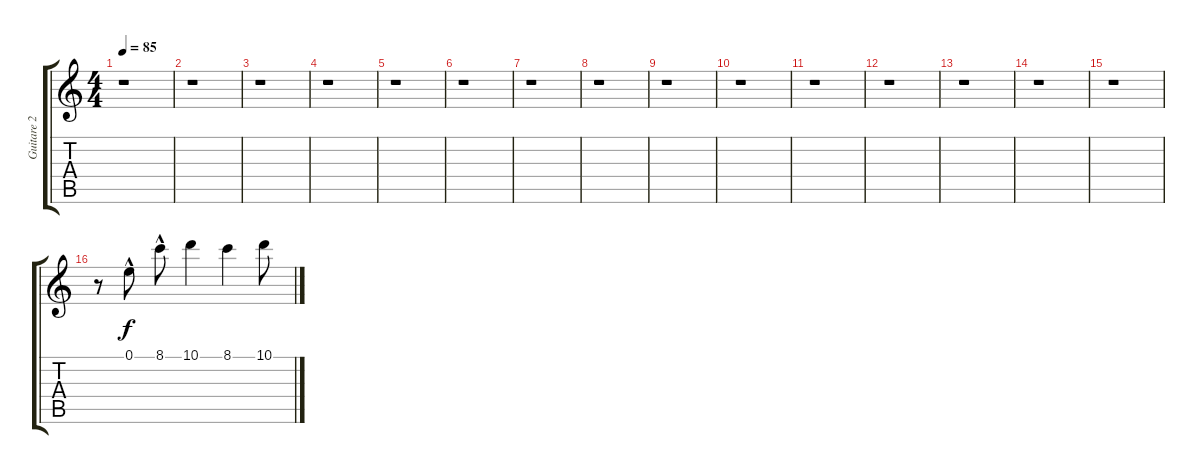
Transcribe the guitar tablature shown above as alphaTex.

\track ("Guitare 2" "Guitare 2") {instrument electricguitarclean}
\staff {score tabs}
\tuning (E4 B3 G3 D3 A2 E2) {hide}
\ts (4 4)
\tempo 85
\clef g2
\ks c
r.1{dy f} |
r.1 |
r.1 |
r.1 |
r.1 |
r.1 |
r.1 |
r.1 |
r.1 |
r.1 |
r.1 |
r.1 |
r.1 |
r.1 |
r.1 |
r.8 0.1{hac}.8 8.1{hac}.8 10.1.4 8.1.4 10.1.8
